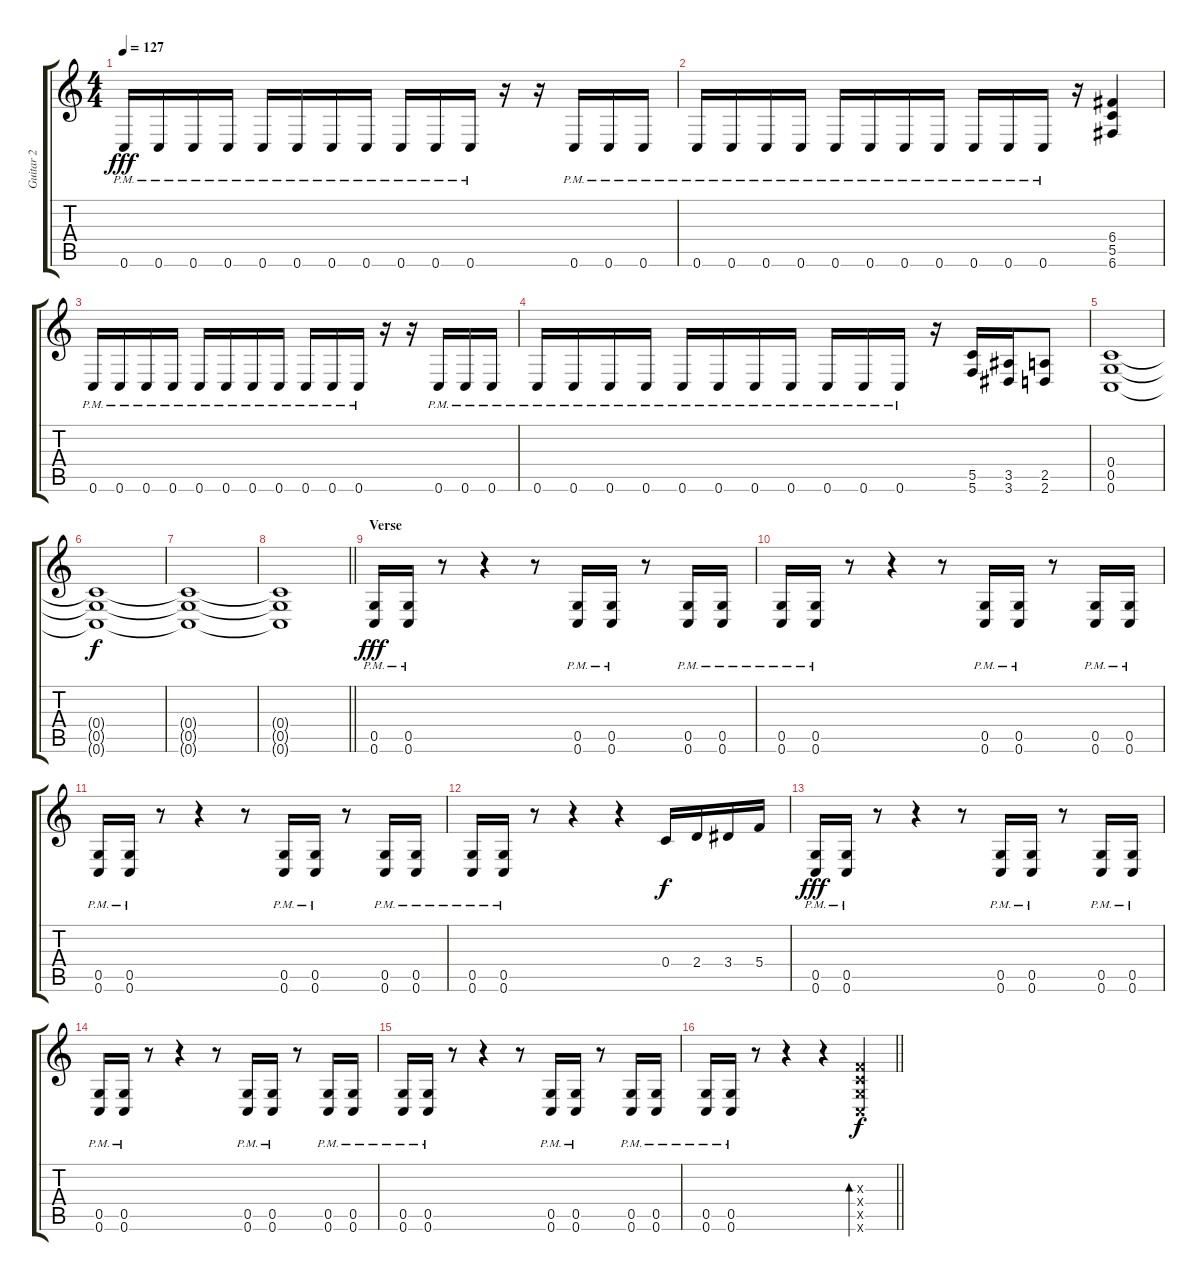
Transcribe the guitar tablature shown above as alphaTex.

\track ("Guitar 2" "Guitar 2") {instrument overdrivenguitar}
\staff {score tabs}
\tuning (D4 A3 F3 C3 G2 C2) {hide}
\ts (4 4)
\tempo 127
\clef g2
\ks c
0.6{pm}.16{dy fff} 0.6{pm}.16 0.6{pm}.16 0.6{pm}.16 0.6{pm}.16 0.6{pm}.16 0.6{pm}.16 0.6{pm}.16 0.6{pm}.16 0.6{pm}.16 0.6{pm}.16 r.16 r.16 0.6{pm}.16 0.6{pm}.16 0.6{pm}.16 |
0.6{pm}.16 0.6{pm}.16 0.6{pm}.16 0.6{pm}.16 0.6{pm}.16 0.6{pm}.16 0.6{pm}.16 0.6{pm}.16 0.6{pm}.16 0.6{pm}.16 0.6{pm}.16 r.16 (6.4 5.5 6.6).4 |
0.6{pm}.16 0.6{pm}.16 0.6{pm}.16 0.6{pm}.16 0.6{pm}.16 0.6{pm}.16 0.6{pm}.16 0.6{pm}.16 0.6{pm}.16 0.6{pm}.16 0.6{pm}.16 r.16 r.16 0.6{pm}.16 0.6{pm}.16 0.6{pm}.16 |
0.6{pm}.16 0.6{pm}.16 0.6{pm}.16 0.6{pm}.16 0.6{pm}.16 0.6{pm}.16 0.6{pm}.16 0.6{pm}.16 0.6{pm}.16 0.6{pm}.16 0.6{pm}.16 r.16 (5.5 5.6).16 (3.5 3.6).16 (2.5 2.6).8 |
(0.4 0.5 0.6).1 |
(0.4{t} 0.5{t} 0.6{t}).1{dy f} |
(0.4{t} 0.5{t} 0.6{t}).1 |
\barLineRight lightlight
(0.4{t} 0.5{t} 0.6{t}).1 |
\section ("" "Verse")
(0.5{pm} 0.6{pm}).16{dy fff} (0.5{pm} 0.6{pm}).16 r.8 r.4 r.8 (0.5{pm} 0.6{pm}).16 (0.5{pm} 0.6{pm}).16 r.8 (0.5{pm} 0.6{pm}).16 (0.5{pm} 0.6{pm}).16 |
(0.5{pm} 0.6{pm}).16 (0.5{pm} 0.6{pm}).16 r.8 r.4 r.8 (0.5{pm} 0.6{pm}).16 (0.5{pm} 0.6{pm}).16 r.8 (0.5{pm} 0.6{pm}).16 (0.5{pm} 0.6{pm}).16 |
(0.5{pm} 0.6{pm}).16 (0.5{pm} 0.6{pm}).16 r.8 r.4 r.8 (0.5{pm} 0.6{pm}).16 (0.5{pm} 0.6{pm}).16 r.8 (0.5{pm} 0.6{pm}).16 (0.5{pm} 0.6{pm}).16 |
(0.5{pm} 0.6{pm}).16 (0.5{pm} 0.6{pm}).16 r.8 r.4 r.4 0.4.16{dy f} 2.4.16 3.4.16 5.4.16 |
(0.5{pm} 0.6{pm}).16{dy fff} (0.5{pm} 0.6{pm}).16 r.8 r.4 r.8 (0.5{pm} 0.6{pm}).16 (0.5{pm} 0.6{pm}).16 r.8 (0.5{pm} 0.6{pm}).16 (0.5{pm} 0.6{pm}).16 |
(0.5{pm} 0.6{pm}).16 (0.5{pm} 0.6{pm}).16 r.8 r.4 r.8 (0.5{pm} 0.6{pm}).16 (0.5{pm} 0.6{pm}).16 r.8 (0.5{pm} 0.6{pm}).16 (0.5{pm} 0.6{pm}).16 |
(0.5{pm} 0.6{pm}).16 (0.5{pm} 0.6{pm}).16 r.8 r.4 r.8 (0.5{pm} 0.6{pm}).16 (0.5{pm} 0.6{pm}).16 r.8 (0.5{pm} 0.6{pm}).16 (0.5{pm} 0.6{pm}).16 |
\barLineRight lightlight
(0.5{pm} 0.6{pm}).16 (0.5{pm} 0.6{pm}).16 r.8 r.4 r.4 (0.3{x} 0.4{x} 0.5{x} 0.6{x}).4{bd 480 dy f}
